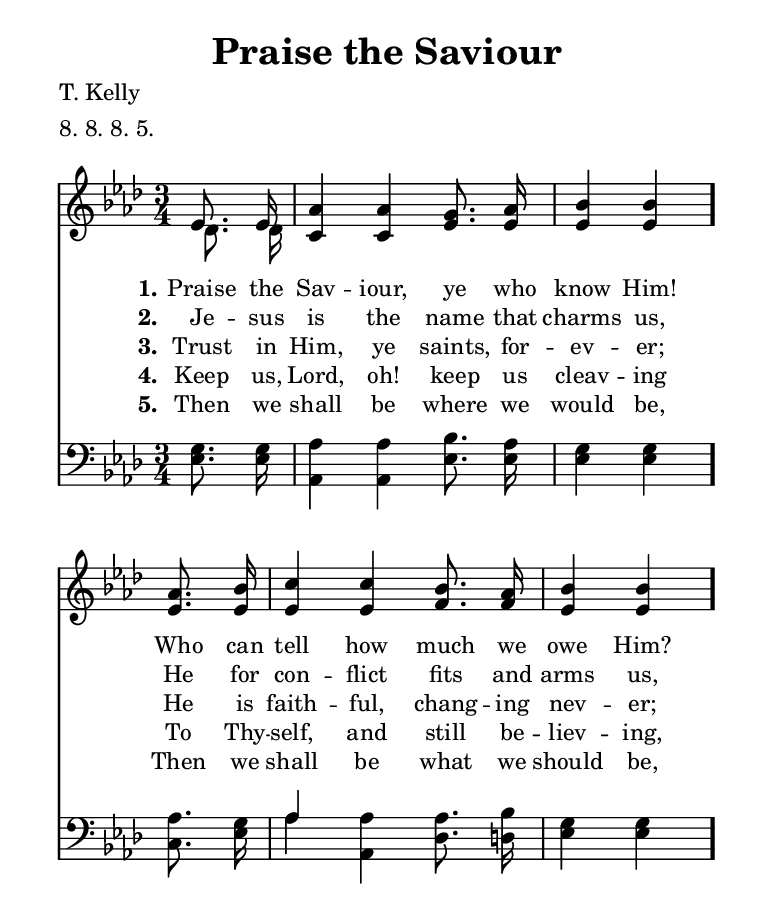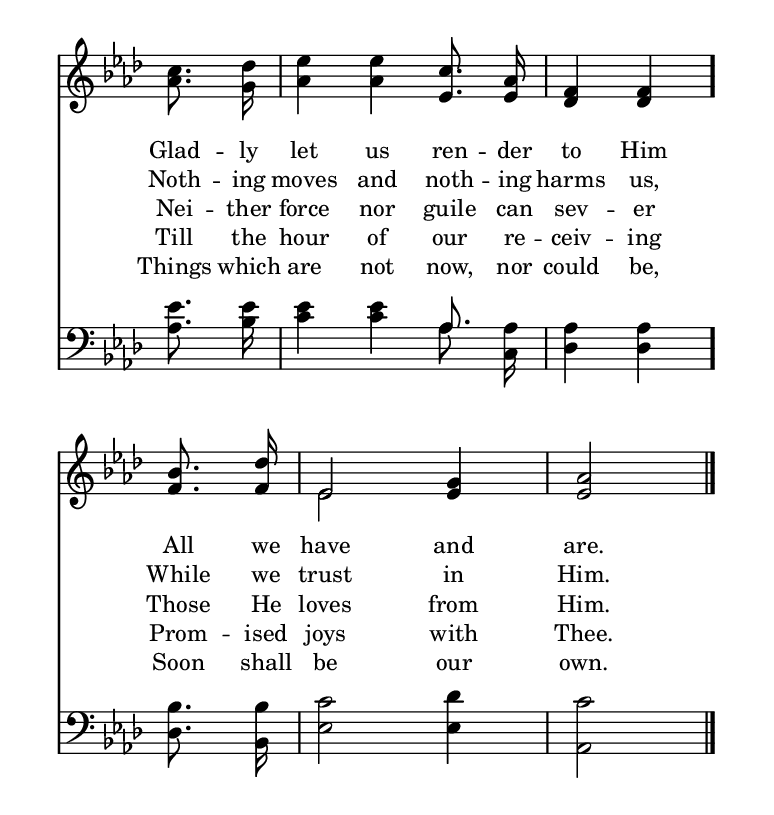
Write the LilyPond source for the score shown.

\include "common/global.ily"
\paper {
  \include "common/paper.ily"
  ragged-bottom = ##t
  page-count = #(cond (is-eogsized 2) (#t #f))
}

\header{
  hymnnumber = "290"
  title = "Praise the Saviour"
  tunename = "Acclaim"
  meter = "8. 8. 8. 5."
  poet = "T. Kelly"
  composer = ""
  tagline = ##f
}

global = {
  \include "common/overrides.ily"
  \override Staff.TimeSignature.style = #'numbered
  \time 3/4
  \override Score.MetronomeMark.transparent = ##t % hide all fermata changes too
  \tempo 4=80
  \key aes \major
  \partial 4
  \autoBeamOff
}

patternA = { c8. c16 | c4 c }
patternB = { c8. c16 | c2 c4 | c2 }

notesSoprano = {
\global
\relative c' {

  \changePitch \patternA { ees ees | aes aes g aes | bes bes }
  \changePitch \patternA { aes bes | c c bes aes | bes bes }
  \changePitch \patternA { c des | ees ees c aes | f f }
  \changePitch \patternB { bes des | ees, g | aes }

  \bar "|."

}
}

notesAlto = {
\global
\relative e' {

  \changePitch \patternA { des des | c c ees ees | ees ees }
  \changePitch \patternA { ees ees | ees ees f f | ees ees }
  \changePitch \patternA { aes g | aes aes ees ees | des des }
  \changePitch \patternB { f f | ees ees | ees }

}
}

notesTenor = {
\global
\relative a {

  \changePitch \patternA { g g | aes aes bes aes | g g }
  \changePitch \patternA { aes g | aes aes aes bes | g g }
  \changePitch \patternA { ees' ees | ees ees aes, aes | aes aes }
  \changePitch \patternB { bes bes | c des | c }

}
}

notesBass = {
\global
\relative f {

  \changePitch \patternA { ees ees | aes, aes ees' ees | ees ees }
  \changePitch \patternA { c ees | aes aes, des d | ees ees }
  \changePitch \patternA { aes bes | c c aes c, | des des }
  \changePitch \patternB { des bes | ees ees | aes, }

}
}

wordsA = \lyricmode {
\set stanza = "1."

Praise the Sav -- iour, ye who know Him! \bar "."
Who can tell how much we owe Him? \bar "."
Glad -- ly let us ren -- der to Him \bar "."
All we have and are. \bar "."

}

wordsB = \lyricmode {
\set stanza = "2."

Je -- sus is the name that charms us,
He for con -- flict fits and arms us,
Noth -- ing moves and noth -- ing harms us,
While we trust in Him.

}

wordsC = \lyricmode {
\set stanza = "3."

Trust in Him, ye saints, for -- ev -- er;
He is faith -- ful, chang -- ing nev -- er;
Nei -- ther force nor guile can sev -- er
Those He loves from Him.

}

wordsD = \lyricmode {
\set stanza = "4."

Keep us, Lord, oh! keep us cleav -- ing
To Thy -- self, and still be -- liev -- ing,
Till the hour of our re -- ceiv -- ing
Prom -- ised joys with Thee.

}

wordsE = \lyricmode {
\set stanza = "5."

Then we shall be where we would be,
Then we shall be what we should be,
Things which are not now, nor could be,
Soon shall be our own.

}

\score {
  \context ChoirStaff <<
    \context Staff = upper <<
      \set Staff.autoBeaming = ##f
      \set ChoirStaff.systemStartDelimiter = #'SystemStartBar
      \set ChoirStaff.printPartCombineTexts = ##f
      \partcombine #'(2 . 11) \notesSoprano \notesAlto
      \context NullVoice = sopranos { \voiceOne << \notesSoprano >> }
      \context Lyrics = one   \lyricsto sopranos \wordsA
      \context Lyrics = two   \lyricsto sopranos \wordsB
      \context Lyrics = three \lyricsto sopranos \wordsC
      \context Lyrics = four  \lyricsto sopranos \wordsD
      \context Lyrics = five  \lyricsto sopranos \wordsE
    >>
    \context Staff = men <<
      \set Staff.autoBeaming = ##f
      \clef bass
      \set ChoirStaff.printPartCombineTexts = ##f
      \partcombine #'(2 . 11) \notesTenor \notesBass
    >>
  >>
  \layout {
    \include "common/layout.ily"
  }
  \midi{
    \include "common/midi.ily"
  }
}

\version "2.19.49"  % necessary for upgrading to future LilyPond versions.

% vi:set et ts=2 sw=2 ai nocindent syntax=lilypond:
